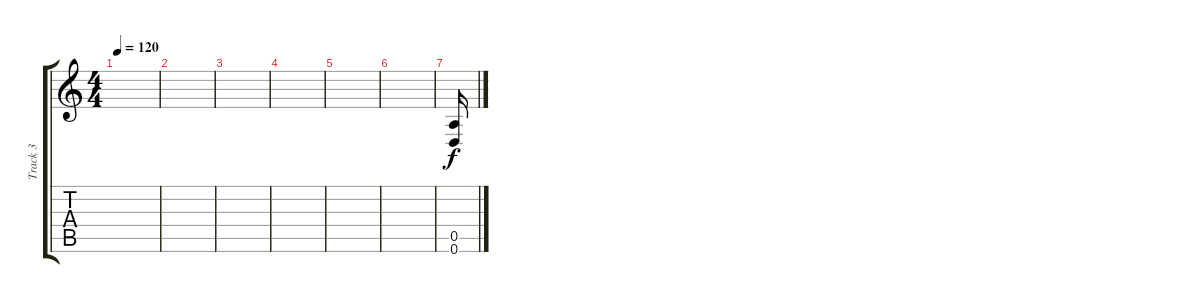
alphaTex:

\track ("Track 3" "Track 3") {instrument distortionguitar}
\staff {score tabs}
\tuning (E4 B3 G3 D3 A2 D2) {hide}
\ts (4 4)
\tempo 120
\clef g2
\ks c
|
|
|
|
|
|
(0.5 0.6).16
